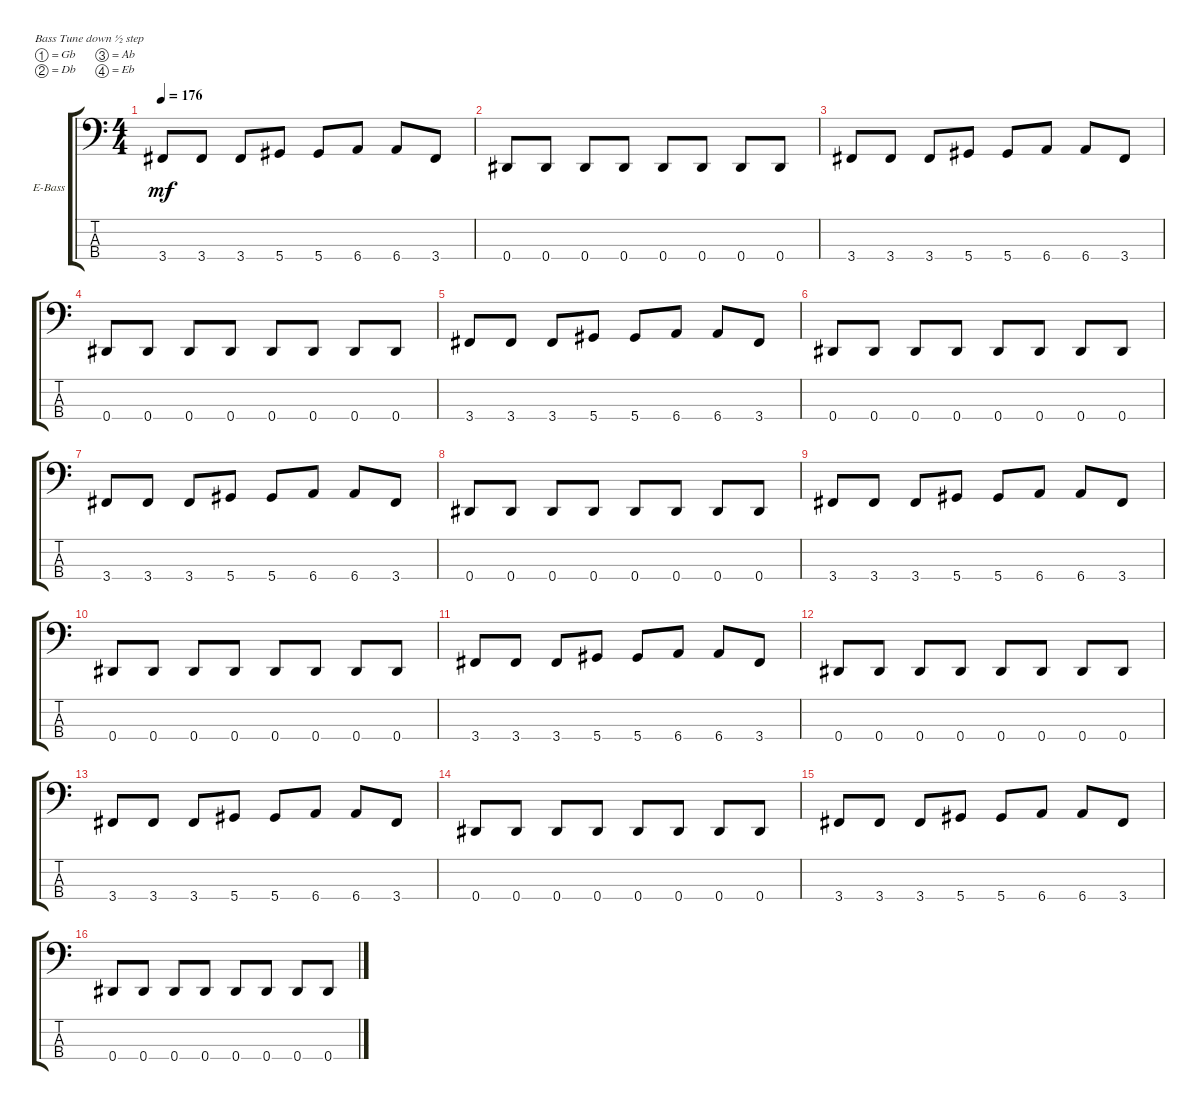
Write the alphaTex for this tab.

\defaultSystemsLayout 4
\bracketExtendMode groupsimilarinstruments
\firstSystemTrackNameOrientation horizontal
\otherSystemsTrackNameOrientation horizontal
\track ("Electric Bass" "E-Bass") {instrument electricbassfinger}
\staff {score tabs}
\tuning (Gb2 Db2 Ab1 Eb1)
\ts (4 4)
\tempo 176
\clef f4
\scale
0.333333
\ks c
3.4.8{dy mf} 3.4.8 3.4.8 5.4.8 5.4.8 6.4.8 6.4.8 3.4.8 |
\scale
0.333333 0.4.8 0.4.8 0.4.8 0.4.8 0.4.8 0.4.8 0.4.8 0.4.8 |
\scale
0.333333 3.4.8 3.4.8 3.4.8 5.4.8 5.4.8 6.4.8 6.4.8 3.4.8 |
0.4.8 0.4.8 0.4.8 0.4.8 0.4.8 0.4.8 0.4.8 0.4.8 |
3.4.8 3.4.8 3.4.8 5.4.8 5.4.8 6.4.8 6.4.8 3.4.8 |
0.4.8 0.4.8 0.4.8 0.4.8 0.4.8 0.4.8 0.4.8 0.4.8 |
3.4.8 3.4.8 3.4.8 5.4.8 5.4.8 6.4.8 6.4.8 3.4.8 |
0.4.8 0.4.8 0.4.8 0.4.8 0.4.8 0.4.8 0.4.8 0.4.8 |
3.4.8 3.4.8 3.4.8 5.4.8 5.4.8 6.4.8 6.4.8 3.4.8 |
0.4.8 0.4.8 0.4.8 0.4.8 0.4.8 0.4.8 0.4.8 0.4.8 |
3.4.8 3.4.8 3.4.8 5.4.8 5.4.8 6.4.8 6.4.8 3.4.8 |
0.4.8 0.4.8 0.4.8 0.4.8 0.4.8 0.4.8 0.4.8 0.4.8 |
3.4.8 3.4.8 3.4.8 5.4.8 5.4.8 6.4.8 6.4.8 3.4.8 |
0.4.8 0.4.8 0.4.8 0.4.8 0.4.8 0.4.8 0.4.8 0.4.8 |
3.4.8 3.4.8 3.4.8 5.4.8 5.4.8 6.4.8 6.4.8 3.4.8 |
0.4.8 0.4.8 0.4.8 0.4.8 0.4.8 0.4.8 0.4.8 0.4.8
